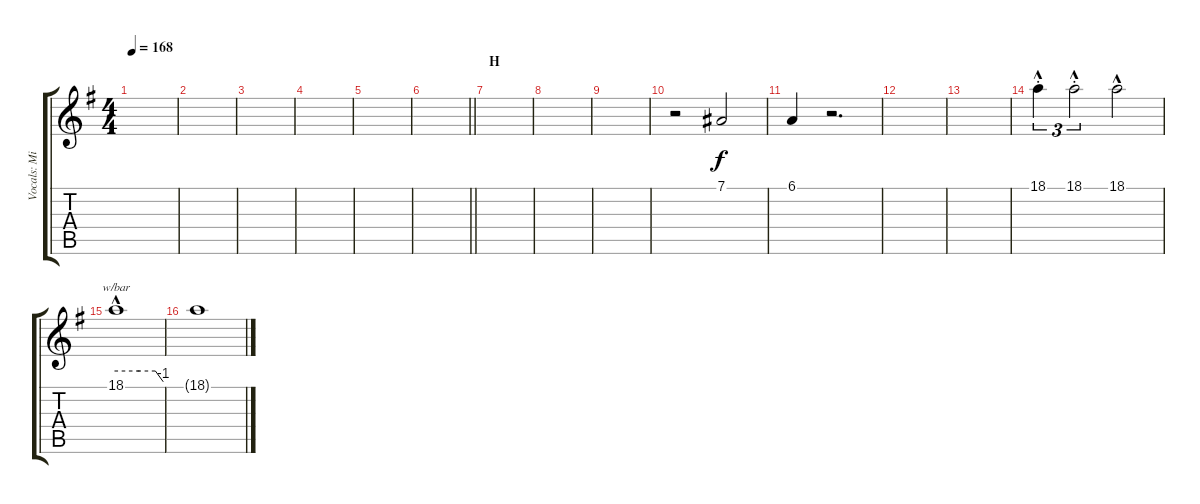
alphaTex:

\track ("Vocals: Midnight" "Vocals: Mi") {instrument lead2sawtooth}
\staff {score tabs}
\tuning (Eb4 Bb3 Gb3 Db3 Ab2 Eb2) {hide}
\ts (4 4)
\tempo 168
\clef g2
\ks g
|
|
|
|
|
\barLineRight lightlight
|
\section ("" "H")
|
|
|
r.2 7.1.2 |
6.1.4 r.2{d} |
|
|
18.1{hac st}.4{tu (3 2)} 18.1{hac st}.2{tu (3 2)} 18.1{hac}.2 |
18.1{hac}.1{tbe (custom default 0 0 30 0 50 0 60 -4)} |
18.1{t}.1
